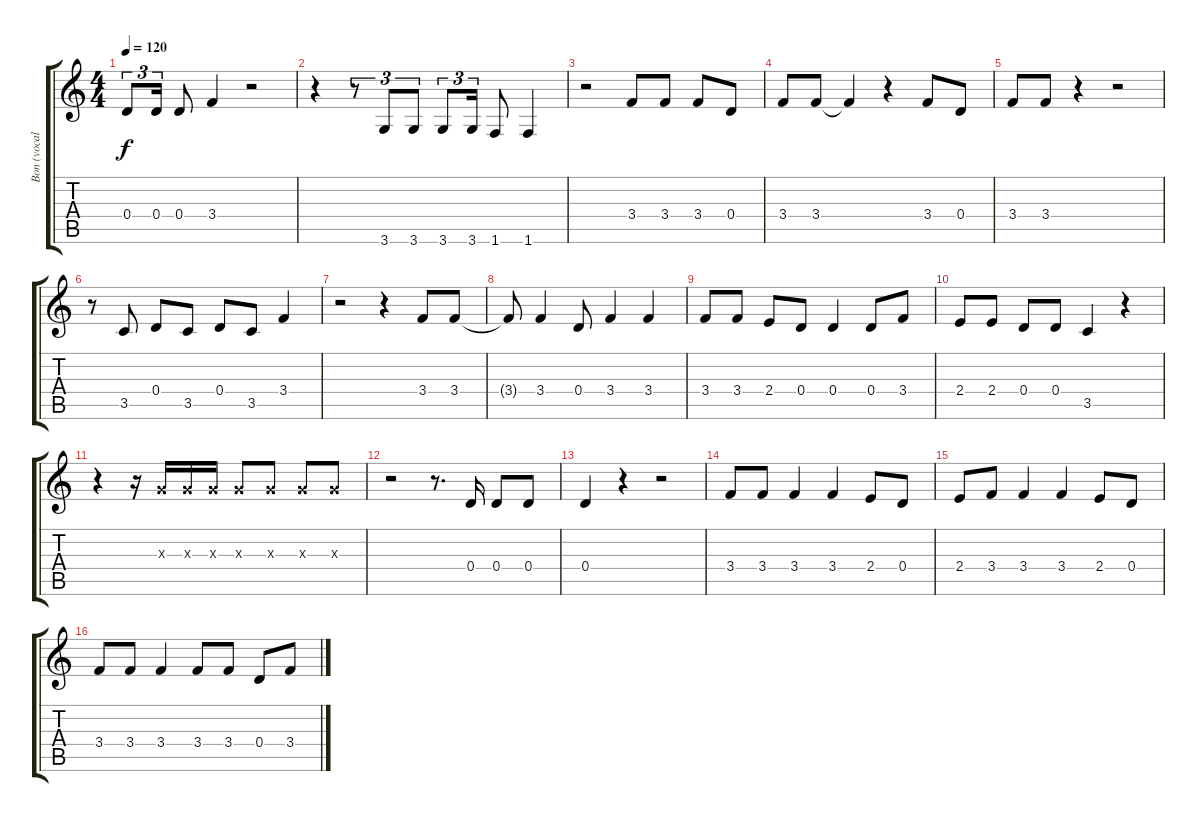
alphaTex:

\track ("Bon (vocals)" "Bon (vocal") {instrument acousticguitarsteel}
\staff {score tabs}
\tuning (E4 B3 G3 D3 A2 E2) {hide}
\ts (4 4)
\tempo 120
\clef g2
\ks c
0.4.8{tu (3 2) dy f} 0.4.16{tu (3 2)} 0.4.8 3.4.4 r.2 |
r.4 r.8{tu (3 2)} 3.6.8{tu (3 2)} 3.6.8{tu (3 2)} 3.6.8{tu (3 2)} 3.6.16{tu (3 2)} 1.6.8 1.6.4 |
r.2 3.4.8 3.4.8 3.4.8 0.4.8 |
3.4.8 3.4.8 3.4{t}.4 r.4 3.4.8 0.4.8 |
3.4.8 3.4.8 r.4 r.2 |
r.8 3.5.8 0.4.8 3.5.8 0.4.8 3.5.8 3.4.4 |
r.2 r.4 3.4.8 3.4.8 |
3.4{t}.8 3.4.4 0.4.8 3.4.4 3.4.4 |
3.4.8 3.4.8 2.4.8 0.4.8 0.4.4 0.4.8 3.4.8 |
2.4.8 2.4.8 0.4.8 0.4.8 3.5.4 r.4 |
r.4 r.16 0.3{x}.16 0.3{x}.16 0.3{x}.16 0.3{x}.8 0.3{x}.8 0.3{x}.8 0.3{x}.8 |
r.2 r.8{d} 0.4.16 0.4.8 0.4.8 |
0.4.4 r.4 r.2 |
3.4.8 3.4.8 3.4.4 3.4.4 2.4.8 0.4.8 |
2.4.8 3.4.8 3.4.4 3.4.4 2.4.8 0.4.8 |
3.4.8 3.4.8 3.4.4 3.4.8 3.4.8 0.4.8 3.4.8
